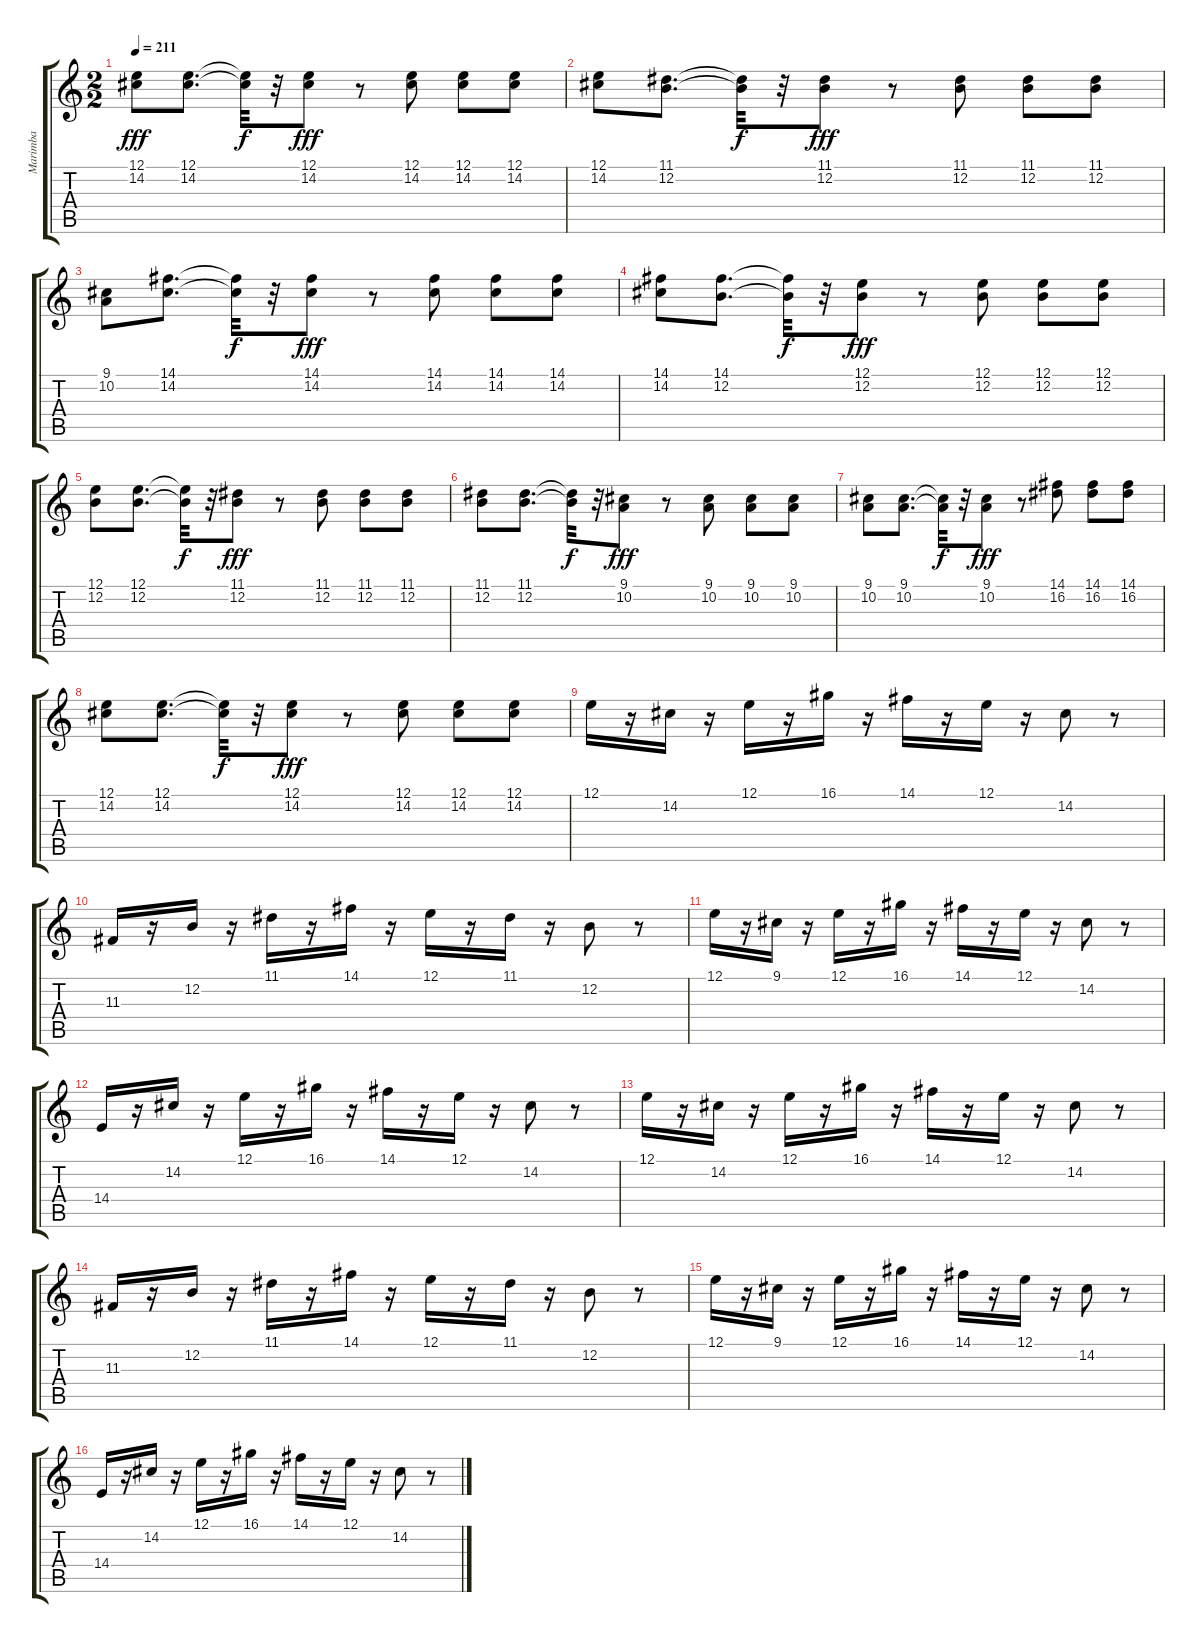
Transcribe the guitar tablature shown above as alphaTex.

\track ("Marimba" "Marimba") {instrument marimba}
\staff {score tabs}
\tuning (E4 B3 G3 D3 A2 E2) {hide}
\ts (2 2)
\tempo 211
\clef g2
\ks c
(12.1 14.2).8{dy fff} (12.1 14.2).8{d} (12.1{t} 14.2{t}).32{dy f} r.32 (12.1 14.2).8{dy fff} r.8 (12.1 14.2).8 (12.1 14.2).8 (12.1 14.2).8 |
(12.1 14.2).8 (11.1 12.2).8{d} (11.1{t} 12.2{t}).32{dy f} r.32 (11.1 12.2).8{dy fff} r.8 (11.1 12.2).8 (11.1 12.2).8 (11.1 12.2).8 |
(9.1 10.2).8 (14.1 14.2).8{d} (14.1{t} 14.2{t}).32{dy f} r.32 (14.1 14.2).8{dy fff} r.8 (14.1 14.2).8 (14.1 14.2).8 (14.1 14.2).8 |
(14.1 14.2).8 (14.1 12.2).8{d} (14.1{t} 12.2{t}).32{dy f} r.32 (12.1 12.2).8{dy fff} r.8 (12.1 12.2).8 (12.1 12.2).8 (12.1 12.2).8 |
(12.1 12.2).8 (12.1 12.2).8{d} (12.1{t} 12.2{t}).32{dy f} r.32 (11.1 12.2).8{dy fff} r.8 (11.1 12.2).8 (11.1 12.2).8 (11.1 12.2).8 |
(11.1 12.2).8 (11.1 12.2).8{d} (11.1{t} 12.2{t}).32{dy f} r.32 (9.1 10.2).8{dy fff} r.8 (9.1 10.2).8 (9.1 10.2).8 (9.1 10.2).8 |
(9.1 10.2).8 (9.1 10.2).8{d} (9.1{t} 10.2{t}).32{dy f} r.32 (9.1 10.2).8{dy fff} r.8 (14.1 16.2).8 (14.1 16.2).8 (14.1 16.2).8 |
(12.1 14.2).8 (12.1 14.2).8{d} (12.1{t} 14.2{t}).32{dy f} r.32 (12.1 14.2).8{dy fff} r.8 (12.1 14.2).8 (12.1 14.2).8 (12.1 14.2).8 |
12.1.16 r.16 14.2.16 r.16 12.1.16 r.16 16.1.16 r.16 14.1.16 r.16 12.1.16 r.16 14.2.8 r.8 |
11.3.16 r.16 12.2.16 r.16 11.1.16 r.16 14.1.16 r.16 12.1.16 r.16 11.1.16 r.16 12.2.8 r.8 |
12.1.16 r.16 9.1.16 r.16 12.1.16 r.16 16.1.16 r.16 14.1.16 r.16 12.1.16 r.16 14.2.8 r.8 |
14.4.16 r.16 14.2.16 r.16 12.1.16 r.16 16.1.16 r.16 14.1.16 r.16 12.1.16 r.16 14.2.8 r.8 |
12.1.16 r.16 14.2.16 r.16 12.1.16 r.16 16.1.16 r.16 14.1.16 r.16 12.1.16 r.16 14.2.8 r.8 |
11.3.16 r.16 12.2.16 r.16 11.1.16 r.16 14.1.16 r.16 12.1.16 r.16 11.1.16 r.16 12.2.8 r.8 |
12.1.16 r.16 9.1.16 r.16 12.1.16 r.16 16.1.16 r.16 14.1.16 r.16 12.1.16 r.16 14.2.8 r.8 |
14.4.16 r.16 14.2.16 r.16 12.1.16 r.16 16.1.16 r.16 14.1.16 r.16 12.1.16 r.16 14.2.8 r.8
